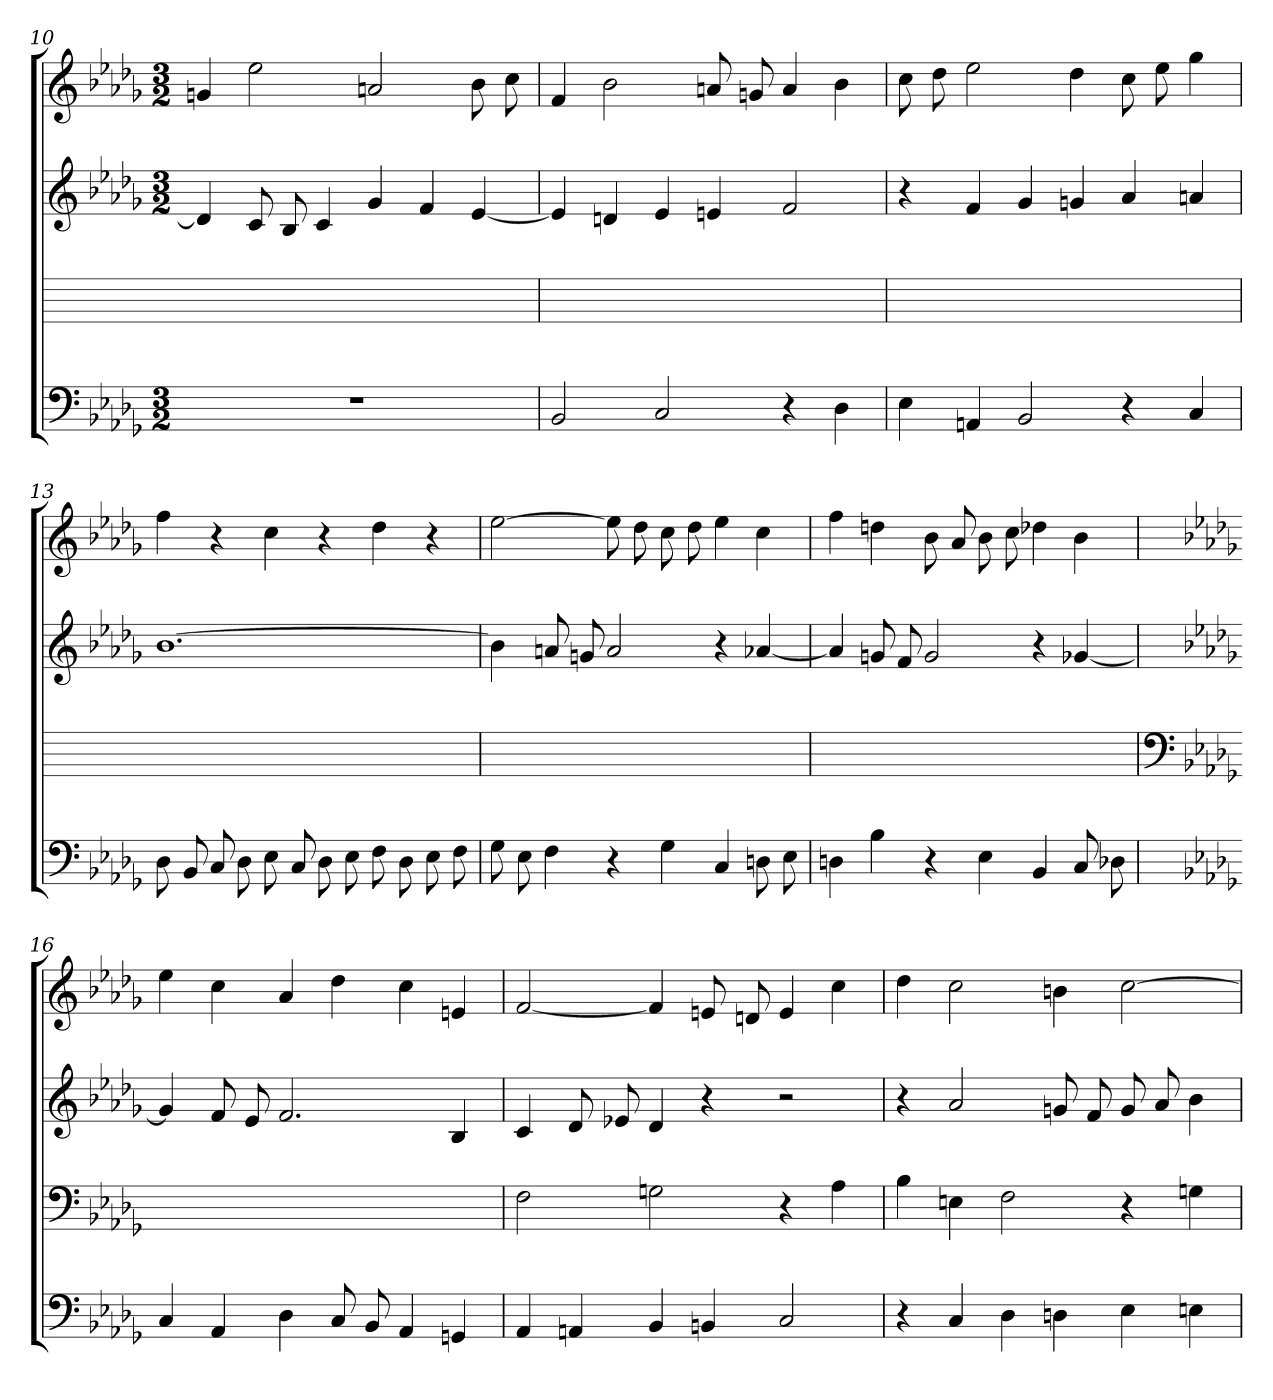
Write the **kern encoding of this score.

**kern	**kern	**kern	**kern
*part4	*part3	*part2	*part1
*staff4	*staff3	*staff2	*staff1
*clefF4	*	*clefG2	*clefG2
*k[b-e-a-d-g-]	*	*k[b-e-a-d-g-]	*k[b-e-a-d-g-]
*b-:	*	*b-:	*b-:
*M3/2	*	*M3/2	*M3/2
=10	=10	=10	=10
1.r	1.ryy	4d-]	4gn
.	.	8c	2ee-
.	.	8B-	.
.	.	4c	.
.	.	4g-	2an
.	.	4f	.
.	.	[4e-	8b-
.	.	.	8cc
=11	=11	=11	=11
2BB-	1.ryy	4e-]	4f
.	.	4dn	2b-
2C	.	4e-	.
.	.	4en	8an
.	.	.	8gn
4r	.	2f	4a
4D-	.	.	4b-
=12	=12	=12	=12
4E-	1.ryy	4r	8cc
.	.	.	8dd-
4AAn	.	4f	2ee-
2BB-	.	4g-	.
.	.	4gn	4dd-
4r	.	4a-	8cc
.	.	.	8ee-
4C	.	4an	4gg-
=13	=13	=13	=13
8D-	1.ryy	[1.b-	4ff
8BB-	.	.	.
8C	.	.	4r
8D-	.	.	.
8E-	.	.	4cc
8C	.	.	.
8D-	.	.	4r
8E-	.	.	.
8F	.	.	4dd-
8D-	.	.	.
8E-	.	.	4r
8F	.	.	.
=14	=14	=14	=14
8G-	1.ryy	4b-]	[2ee-
8E-	.	.	.
4F	.	8an	.
.	.	8gn	.
4r	.	2a	8ee-]
.	.	.	8dd-
4G-	.	.	8cc
.	.	.	8dd-
4C	.	4r	4ee-
8Dn	.	[4a-X	4cc
8E-	.	.	.
=15	=15	=15	=15
4Dn	1.ryy	4a-]	4ff
4B-	.	8gn	4ddn
.	.	8f	.
4r	.	2g	8b-
.	.	.	8a-
4E-	.	.	8b-
.	.	.	8cc
4BB-	.	4r	4dd-X
8C	.	[4g-X	4b-
8D-X	.	.	.
=16	=16	=16	=16
*	*clefF4	*	*
*	*k[b-e-a-d-g-]	*	*
4C	1.r	4g-]	4ee-
4AA-	.	8f	4cc
.	.	8e-	.
4D-	.	2.f	4a-
8C	.	.	4dd-
8BB-	.	.	.
4AA-	.	.	4cc
4GGn	.	4B-	4en
=17	=17	=17	=17
4AA-	2F	4c	[2f
4AAn	.	8d-	.
.	.	8e-X	.
4BB-	2Gn	4d-	4f]
4BBn	.	4r	8en
.	.	.	8dn
2C	4r	2r	4e
.	4A-	.	4cc
=18	=18	=18	=18
4r	4B-	4r	4dd-
4C	4En	2a-	2cc
4D-	2F	.	.
4Dn	.	8gn	4bn
.	.	8f	.
4E-	4r	8g	[2cc
.	.	8a-	.
4En	4Gn	4b-	.
=	=	=	=
*-	*-	*-	*-
